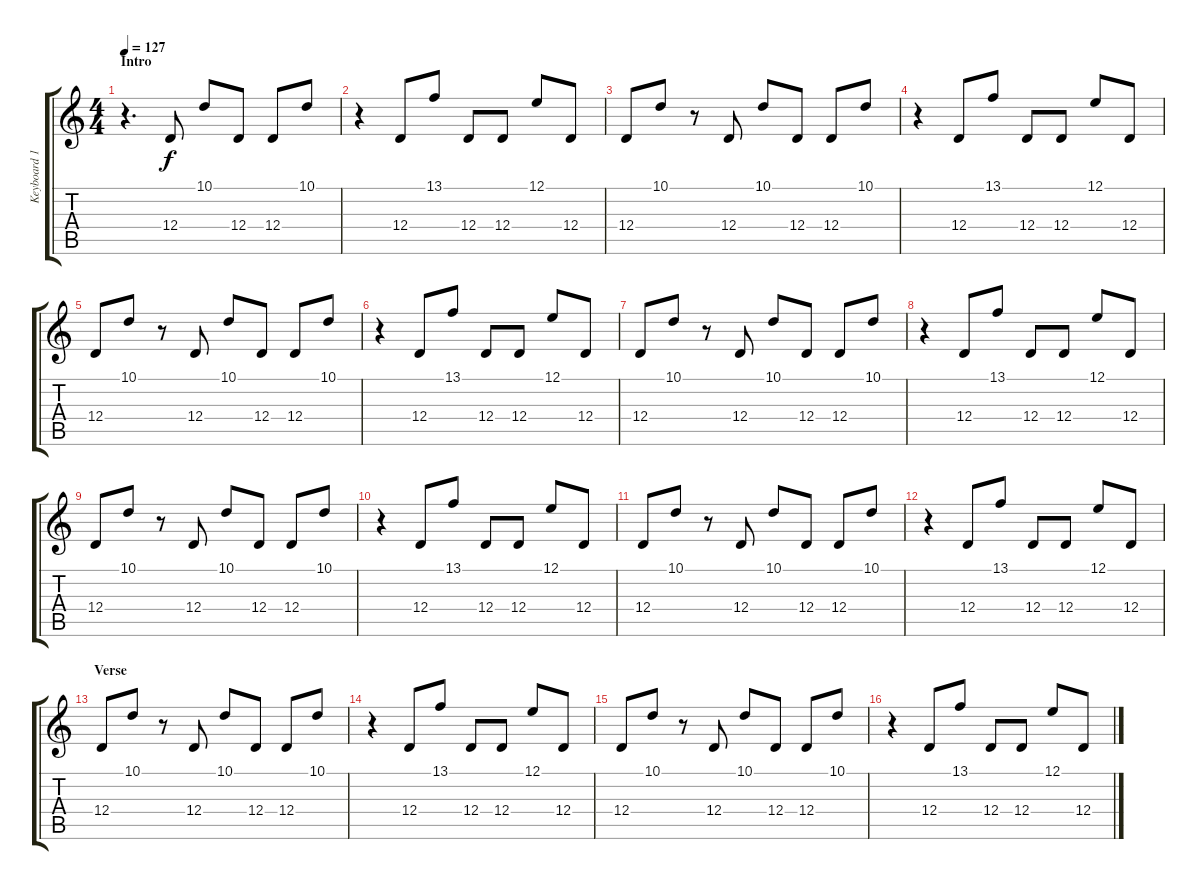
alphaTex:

\track ("Keyboard 1 Delay" "Keyboard 1") {instrument recorder}
\staff {score tabs}
\tuning (E4 B3 G3 D3 A2 E2) {hide}
\ts (4 4)
\section ("" "Intro")
\tempo 127
\clef g2
\ks c
r.4{d dy f volume 7 instrument recorder} 12.4.8 10.1.8 12.4.8 12.4.8 10.1.8 |
r.4 12.4.8 13.1.8 12.4.8 12.4.8 12.1.8 12.4.8 |
12.4.8 10.1.8 r.8 12.4.8 10.1.8 12.4.8 12.4.8 10.1.8 |
r.4 12.4.8 13.1.8 12.4.8 12.4.8 12.1.8 12.4.8 |
12.4.8 10.1.8 r.8 12.4.8 10.1.8 12.4.8 12.4.8 10.1.8 |
r.4 12.4.8 13.1.8 12.4.8 12.4.8 12.1.8 12.4.8 |
12.4.8 10.1.8 r.8 12.4.8 10.1.8 12.4.8 12.4.8 10.1.8 |
r.4 12.4.8 13.1.8 12.4.8 12.4.8 12.1.8 12.4.8 |
12.4.8 10.1.8 r.8 12.4.8 10.1.8 12.4.8 12.4.8 10.1.8 |
r.4 12.4.8 13.1.8 12.4.8 12.4.8 12.1.8 12.4.8 |
12.4.8 10.1.8 r.8 12.4.8 10.1.8 12.4.8 12.4.8 10.1.8 |
r.4 12.4.8 13.1.8 12.4.8 12.4.8 12.1.8 12.4.8 |
\section ("" "Verse")
12.4.8 10.1.8 r.8 12.4.8 10.1.8 12.4.8 12.4.8 10.1.8 |
r.4 12.4.8 13.1.8 12.4.8 12.4.8 12.1.8 12.4.8 |
12.4.8 10.1.8 r.8 12.4.8 10.1.8 12.4.8 12.4.8 10.1.8 |
r.4 12.4.8 13.1.8 12.4.8 12.4.8 12.1.8 12.4.8
